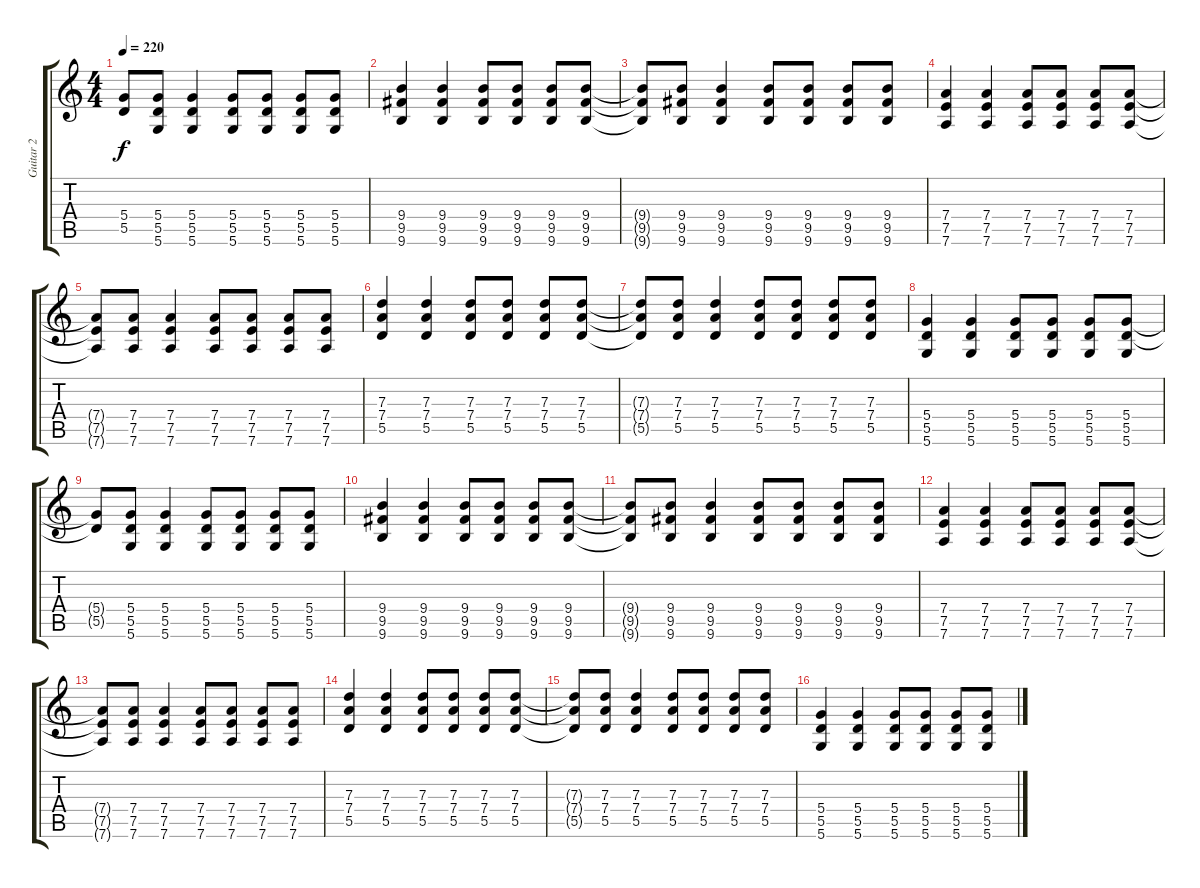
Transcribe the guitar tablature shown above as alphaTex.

\track ("Guitar 2" "Guitar 2") {instrument distortionguitar}
\staff {score tabs}
\tuning (E4 B3 G3 D3 A2 D2) {hide}
\ts (4 4)
\tempo 220
\clef g2
\ks c
(5.4{t} 5.5{t}).8{dy f} (5.4 5.5 5.6).8 (5.4 5.5 5.6).4 (5.4 5.5 5.6).8 (5.4 5.5 5.6).8 (5.4 5.5 5.6).8 (5.4 5.5 5.6).8 |
(9.4 9.5 9.6).4 (9.4 9.5 9.6).4 (9.4 9.5 9.6).8 (9.4 9.5 9.6).8 (9.4 9.5 9.6).8 (9.4 9.5 9.6).8 |
(9.4{t} 9.5{t} 9.6{t}).8 (9.4 9.5 9.6).8 (9.4 9.5 9.6).4 (9.4 9.5 9.6).8 (9.4 9.5 9.6).8 (9.4 9.5 9.6).8 (9.4 9.5 9.6).8 |
(7.4 7.5 7.6).4 (7.4 7.5 7.6).4 (7.4 7.5 7.6).8 (7.4 7.5 7.6).8 (7.4 7.5 7.6).8 (7.4 7.5 7.6).8 |
(7.4{t} 7.5{t} 7.6{t}).8 (7.4 7.5 7.6).8 (7.4 7.5 7.6).4 (7.4 7.5 7.6).8 (7.4 7.5 7.6).8 (7.4 7.5 7.6).8 (7.4 7.5 7.6).8 |
(7.3 7.4 5.5).4 (7.3 7.4 5.5).4 (7.3 7.4 5.5).8 (7.3 7.4 5.5).8 (7.3 7.4 5.5).8 (7.3 7.4 5.5).8 |
(7.3{t} 7.4{t} 5.5{t}).8 (7.3 7.4 5.5).8 (7.3 7.4 5.5).4 (7.3 7.4 5.5).8 (7.3 7.4 5.5).8 (7.3 7.4 5.5).8 (7.3 7.4 5.5).8 |
(5.4 5.5 5.6).4 (5.4 5.5 5.6).4 (5.4 5.5 5.6).8 (5.4 5.5 5.6).8 (5.4 5.5 5.6).8 (5.4 5.5 5.6).8 |
(5.4{t} 5.5{t}).8 (5.4 5.5 5.6).8 (5.4 5.5 5.6).4 (5.4 5.5 5.6).8 (5.4 5.5 5.6).8 (5.4 5.5 5.6).8 (5.4 5.5 5.6).8 |
(9.4 9.5 9.6).4 (9.4 9.5 9.6).4 (9.4 9.5 9.6).8 (9.4 9.5 9.6).8 (9.4 9.5 9.6).8 (9.4 9.5 9.6).8 |
(9.4{t} 9.5{t} 9.6{t}).8 (9.4 9.5 9.6).8 (9.4 9.5 9.6).4 (9.4 9.5 9.6).8 (9.4 9.5 9.6).8 (9.4 9.5 9.6).8 (9.4 9.5 9.6).8 |
(7.4 7.5 7.6).4 (7.4 7.5 7.6).4 (7.4 7.5 7.6).8 (7.4 7.5 7.6).8 (7.4 7.5 7.6).8 (7.4 7.5 7.6).8 |
(7.4{t} 7.5{t} 7.6{t}).8 (7.4 7.5 7.6).8 (7.4 7.5 7.6).4 (7.4 7.5 7.6).8 (7.4 7.5 7.6).8 (7.4 7.5 7.6).8 (7.4 7.5 7.6).8 |
(7.3 7.4 5.5).4 (7.3 7.4 5.5).4 (7.3 7.4 5.5).8 (7.3 7.4 5.5).8 (7.3 7.4 5.5).8 (7.3 7.4 5.5).8 |
(7.3{t} 7.4{t} 5.5{t}).8 (7.3 7.4 5.5).8 (7.3 7.4 5.5).4 (7.3 7.4 5.5).8 (7.3 7.4 5.5).8 (7.3 7.4 5.5).8 (7.3 7.4 5.5).8 |
(5.4 5.5 5.6).4 (5.4 5.5 5.6).4 (5.4 5.5 5.6).8 (5.4 5.5 5.6).8 (5.4 5.5 5.6).8 (5.4 5.5 5.6).8
